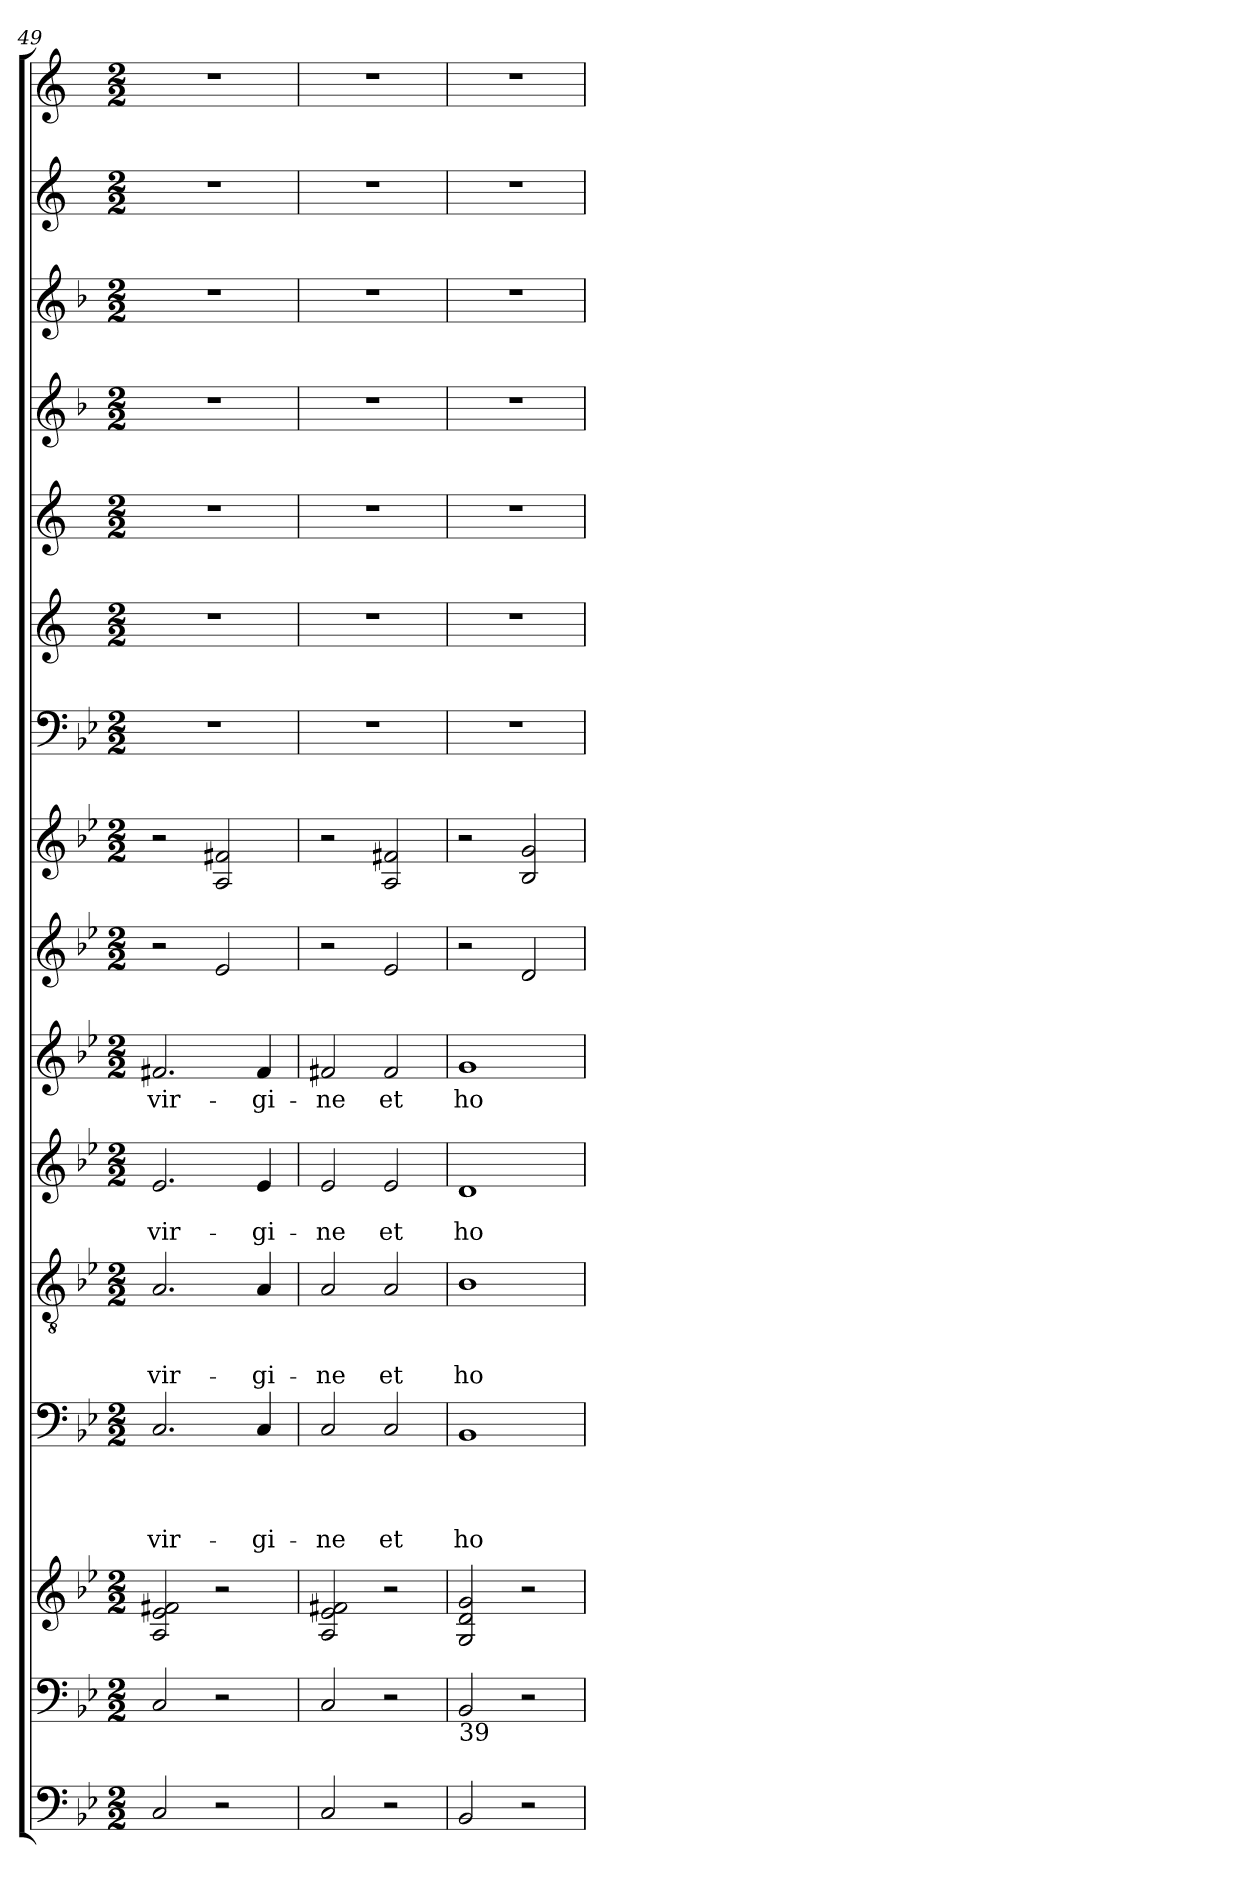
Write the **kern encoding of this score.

**kern	**kern	**kern	**kern	**text	**text	**text	**text	**kern	**text	**text	**text	**kern	**text	**text	**kern	**text	**kern	**kern	**kern	**kern	**kern	**kern	**kern	**kern	**kern
*part15	*part14	*part14	*part13	*part13	*part13	*part13	*part13	*part12	*part12	*part12	*part12	*part11	*part11	*part11	*part10	*part10	*part9	*part8	*part7	*part6	*part5	*part4	*part3	*part2	*part1
*staff16	*staff15	*staff14	*staff13	*staff13	*staff13	*staff13	*staff13	*staff12	*staff12	*staff12	*staff12	*staff11	*staff11	*staff11	*staff10	*staff10	*staff9	*staff8	*staff7	*staff6	*staff5	*staff4	*staff3	*staff2	*staff1
*clefF4	*clefF4	*clefG2	*clefF4	*	*	*	*	*clefGv2	*	*	*	*clefG2	*	*	*clefG2	*	*clefG2	*clefG2	*clefF4	*clefG2	*clefG2	*clefG2	*clefG2	*clefG2	*clefG2
*	*	*	*	*	*	*	*	*	*	*	*	*	*	*	*	*	*	*	*	*ITrd1c2	*ITrd1c2	*ITrd-3c-5	*ITrd-3c-5	*ITrd1c2	*ITrd1c2
*k[b-e-]	*k[b-e-]	*k[b-e-]	*k[b-e-]	*	*	*	*	*k[b-e-]	*	*	*	*k[b-e-]	*	*	*k[b-e-]	*	*k[b-e-]	*k[b-e-]	*k[b-e-]	*k[b-e-]	*k[b-e-]	*k[b-e-]	*k[b-e-]	*k[b-e-]	*k[b-e-]
*B-:	*B-:	*B-:	*B-:	*	*	*	*	*B-:	*	*	*	*B-:	*	*	*B-:	*	*B-:	*B-:	*B-:	*B-:	*B-:	*B-:	*B-:	*B-:	*B-:
*M2/2	*M2/2	*M2/2	*M2/2	*	*	*	*	*M2/2	*	*	*	*M2/2	*	*	*M2/2	*	*M2/2	*M2/2	*M2/2	*M2/2	*M2/2	*M2/2	*M2/2	*M2/2	*M2/2
=49	=49	=49	=49	=49	=49	=49	=49	=49	=49	=49	=49	=49	=49	=49	=49	=49	=49	=49	=49	=49	=49	=49	=49	=49	=49
!	!	!	!	!	!	!	!LO:LY:b	!	!	!	!LO:LY:b	!	!	!LO:LY:b	!	!LO:LY:b	!	!	!	!	!	!	!	!	!
2C/	2C/	2A/ 2e-/ 2f#X/	2.C/	.	.	.	vir-	2.A/	.	.	vir-	2.e-/	.	vir-	2.f#X/	vir-	2r	2r	1r	1r	1r	1r	1r	1r	1r
2r	2r	2r	.	.	.	.	.	.	.	.	.	.	.	.	.	.	2e-/	2A/ 2f#X/	.	.	.	.	.	.	.
!	!	!	!	!	!	!	!LO:LY:b	!	!	!	!LO:LY:b	!	!	!LO:LY:b	!	!LO:LY:b	!	!	!	!	!	!	!	!	!
.	.	.	4C/	.	.	.	-gi-	4A/	.	.	-gi-	4e-/	.	-gi-	4f#/	-gi-	.	.	.	.	.	.	.	.	.
=50	=50	=50	=50	=50	=50	=50	=50	=50	=50	=50	=50	=50	=50	=50	=50	=50	=50	=50	=50	=50	=50	=50	=50	=50	=50
!	!	!	!	!	!	!	!LO:LY:b	!	!	!	!LO:LY:b	!	!	!LO:LY:b	!	!LO:LY:b	!	!	!	!	!	!	!	!	!
2C/	2C/	2A/ 2e-/ 2f#X/	2C/	.	.	.	-ne	2A/	.	.	-ne	2e-/	.	-ne	2f#X/	-ne	2r	2r	1r	1r	1r	1r	1r	1r	1r
!	!	!	!	!	!	!	!LO:LY:b	!	!	!	!LO:LY:b	!	!	!LO:LY:b	!	!LO:LY:b	!	!	!	!	!	!	!	!	!
2r	2r	2r	2C/	.	.	.	et	2A/	.	.	et	2e-/	.	et	2f#/	et	2e-/	2A/ 2f#X/	.	.	.	.	.	.	.
=51	=51	=51	=51	=51	=51	=51	=51	=51	=51	=51	=51	=51	=51	=51	=51	=51	=51	=51	=51	=51	=51	=51	=51	=51	=51
!	!LO:TX:b:t=39	!	!	!	!	!	!	!	!	!	!	!	!	!	!	!	!	!	!	!	!	!	!	!	!
!	!	!	!	!	!	!	!LO:LY:b	!	!	!	!LO:LY:b	!	!	!LO:LY:b	!	!LO:LY:b	!	!	!	!	!	!	!	!	!
2BB-/	2BB-/	2G/ 2d/ 2g/	1BB-	.	.	.	ho-	1B-	.	.	ho-	1d	.	ho-	1g	ho-	2r	2r	1r	1r	1r	1r	1r	1r	1r
2r	2r	2r	.	.	.	.	.	.	.	.	.	.	.	.	.	.	2d/	2B-/ 2g/	.	.	.	.	.	.	.
=	=	=	=	=	=	=	=	=	=	=	=	=	=	=	=	=	=	=	=	=	=	=	=	=	=
*-	*-	*-	*-	*-	*-	*-	*-	*-	*-	*-	*-	*-	*-	*-	*-	*-	*-	*-	*-	*-	*-	*-	*-	*-	*-
